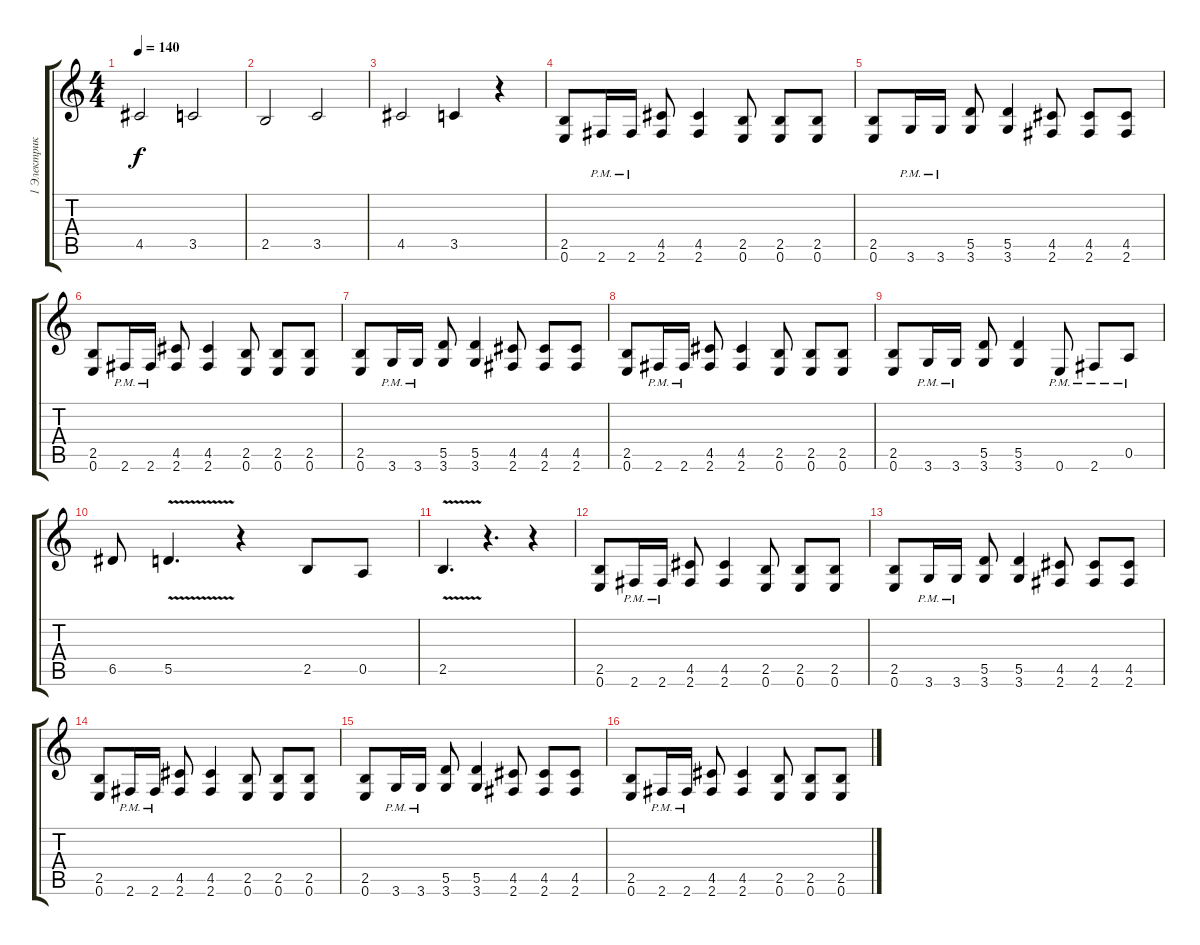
\track ("1 Электрик" "1 Электрик") {instrument overdrivenguitar}
\staff {score tabs}
\tuning (E4 B3 G3 D3 A2 E2) {hide}
\ts (4 4)
\tempo 140
\clef g2
\ks c
4.5.2{dy f} 3.5.2 |
2.5.2 3.5.2 |
4.5.2 3.5.4 r.4 |
(2.5 0.6).8 2.6{pm}.16 2.6{pm}.16 (4.5 2.6).8 (4.5 2.6).4 (2.5 0.6).8 (2.5 0.6).8 (2.5 0.6).8 |
(2.5 0.6).8 3.6{pm}.16 3.6{pm}.16 (5.5 3.6).8 (5.5 3.6).4 (4.5 2.6).8 (4.5 2.6).8 (4.5 2.6).8 |
(2.5 0.6).8 2.6{pm}.16 2.6{pm}.16 (4.5 2.6).8 (4.5 2.6).4 (2.5 0.6).8 (2.5 0.6).8 (2.5 0.6).8 |
(2.5 0.6).8 3.6{pm}.16 3.6{pm}.16 (5.5 3.6).8 (5.5 3.6).4 (4.5 2.6).8 (4.5 2.6).8 (4.5 2.6).8 |
(2.5 0.6).8 2.6{pm}.16 2.6{pm}.16 (4.5 2.6).8 (4.5 2.6).4 (2.5 0.6).8 (2.5 0.6).8 (2.5 0.6).8 |
(2.5 0.6).8 3.6{pm}.16 3.6{pm}.16 (5.5 3.6).8 (5.5 3.6).4 0.6{pm}.8 2.6{pm}.8 0.5{pm}.8 |
6.5.8 5.5{v}.4{d} r.4 2.5.8 0.5.8 |
2.5{v}.4{d} r.4{d} r.4 |
(2.5 0.6).8{instrument distortionguitar} 2.6{pm}.16 2.6{pm}.16 (4.5 2.6).8 (4.5 2.6).4 (2.5 0.6).8 (2.5 0.6).8 (2.5 0.6).8 |
(2.5 0.6).8 3.6{pm}.16 3.6{pm}.16 (5.5 3.6).8 (5.5 3.6).4 (4.5 2.6).8 (4.5 2.6).8 (4.5 2.6).8 |
(2.5 0.6).8 2.6{pm}.16 2.6{pm}.16 (4.5 2.6).8 (4.5 2.6).4 (2.5 0.6).8 (2.5 0.6).8 (2.5 0.6).8 |
(2.5 0.6).8 3.6{pm}.16 3.6{pm}.16 (5.5 3.6).8 (5.5 3.6).4 (4.5 2.6).8 (4.5 2.6).8 (4.5 2.6).8 |
(2.5 0.6).8 2.6{pm}.16 2.6{pm}.16 (4.5 2.6).8 (4.5 2.6).4 (2.5 0.6).8 (2.5 0.6).8 (2.5 0.6).8
